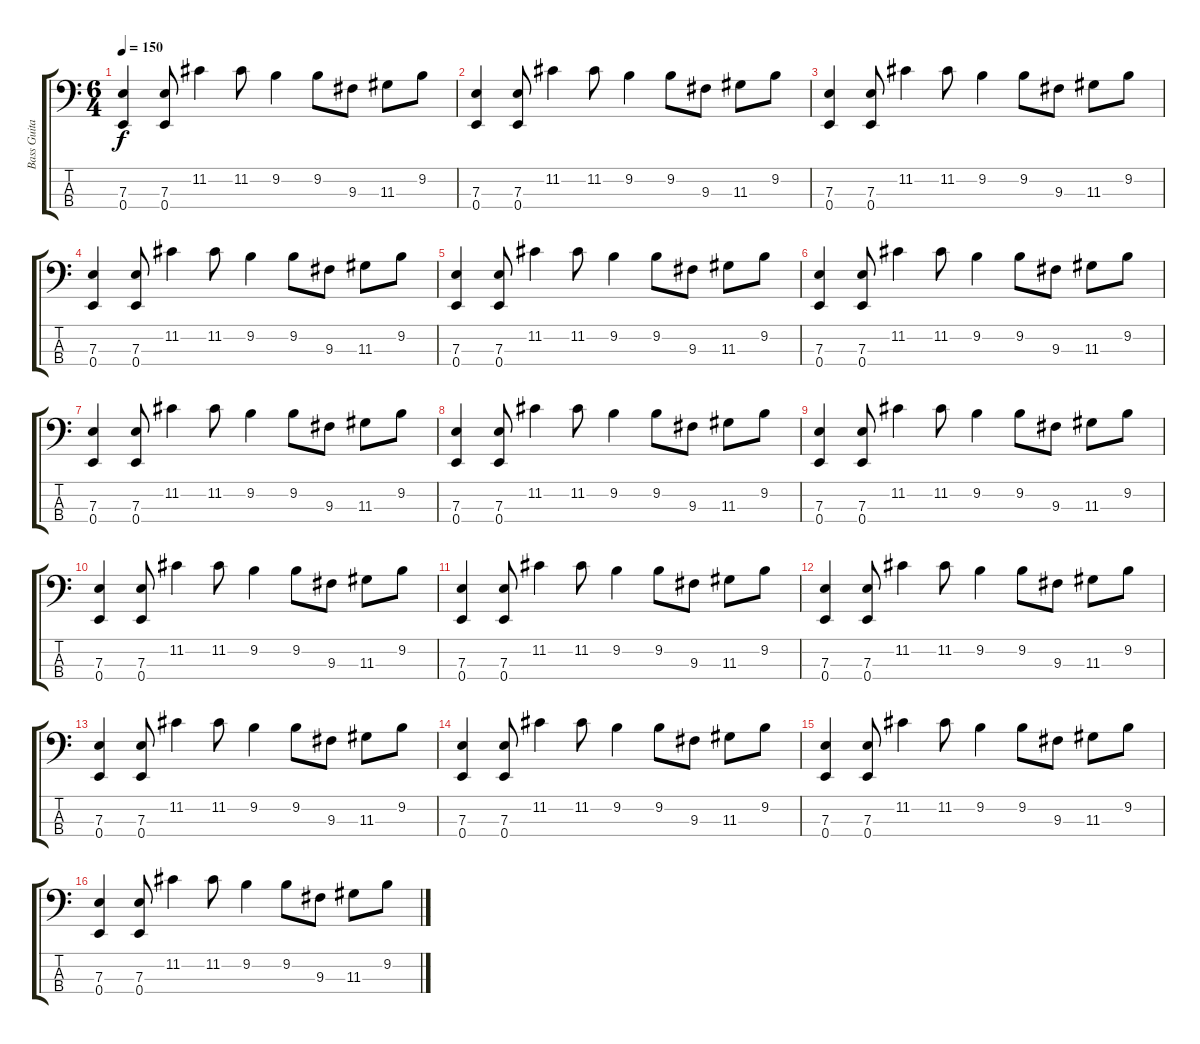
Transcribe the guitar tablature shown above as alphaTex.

\track ("Bass Guitar" "Bass Guita") {instrument electricbassfinger}
\staff {score tabs}
\tuning (G2 D2 A1 E1) {hide}
\ts (6 4)
\tempo 150
\clef f4
\ks c
(7.3 0.4).4{dy f} (7.3 0.4).8 11.2.4 11.2.8 9.2.4 9.2.8 9.3.8 11.3.8 9.2.8 |
(7.3 0.4).4 (7.3 0.4).8 11.2.4 11.2.8 9.2.4 9.2.8 9.3.8 11.3.8 9.2.8 |
(7.3 0.4).4 (7.3 0.4).8 11.2.4 11.2.8 9.2.4 9.2.8 9.3.8 11.3.8 9.2.8 |
(7.3 0.4).4 (7.3 0.4).8 11.2.4 11.2.8 9.2.4 9.2.8 9.3.8 11.3.8 9.2.8 |
(7.3 0.4).4 (7.3 0.4).8 11.2.4 11.2.8 9.2.4 9.2.8 9.3.8 11.3.8 9.2.8 |
(7.3 0.4).4 (7.3 0.4).8 11.2.4 11.2.8 9.2.4 9.2.8 9.3.8 11.3.8 9.2.8 |
(7.3 0.4).4 (7.3 0.4).8 11.2.4 11.2.8 9.2.4 9.2.8 9.3.8 11.3.8 9.2.8 |
(7.3 0.4).4 (7.3 0.4).8 11.2.4 11.2.8 9.2.4 9.2.8 9.3.8 11.3.8 9.2.8 |
(7.3 0.4).4 (7.3 0.4).8 11.2.4 11.2.8 9.2.4 9.2.8 9.3.8 11.3.8 9.2.8 |
(7.3 0.4).4 (7.3 0.4).8 11.2.4 11.2.8 9.2.4 9.2.8 9.3.8 11.3.8 9.2.8 |
(7.3 0.4).4 (7.3 0.4).8 11.2.4 11.2.8 9.2.4 9.2.8 9.3.8 11.3.8 9.2.8 |
(7.3 0.4).4 (7.3 0.4).8 11.2.4 11.2.8 9.2.4 9.2.8 9.3.8 11.3.8 9.2.8 |
(7.3 0.4).4 (7.3 0.4).8 11.2.4 11.2.8 9.2.4 9.2.8 9.3.8 11.3.8 9.2.8 |
(7.3 0.4).4 (7.3 0.4).8 11.2.4 11.2.8 9.2.4 9.2.8 9.3.8 11.3.8 9.2.8 |
(7.3 0.4).4 (7.3 0.4).8 11.2.4 11.2.8 9.2.4 9.2.8 9.3.8 11.3.8 9.2.8 |
(7.3 0.4).4 (7.3 0.4).8 11.2.4 11.2.8 9.2.4 9.2.8 9.3.8 11.3.8 9.2.8
